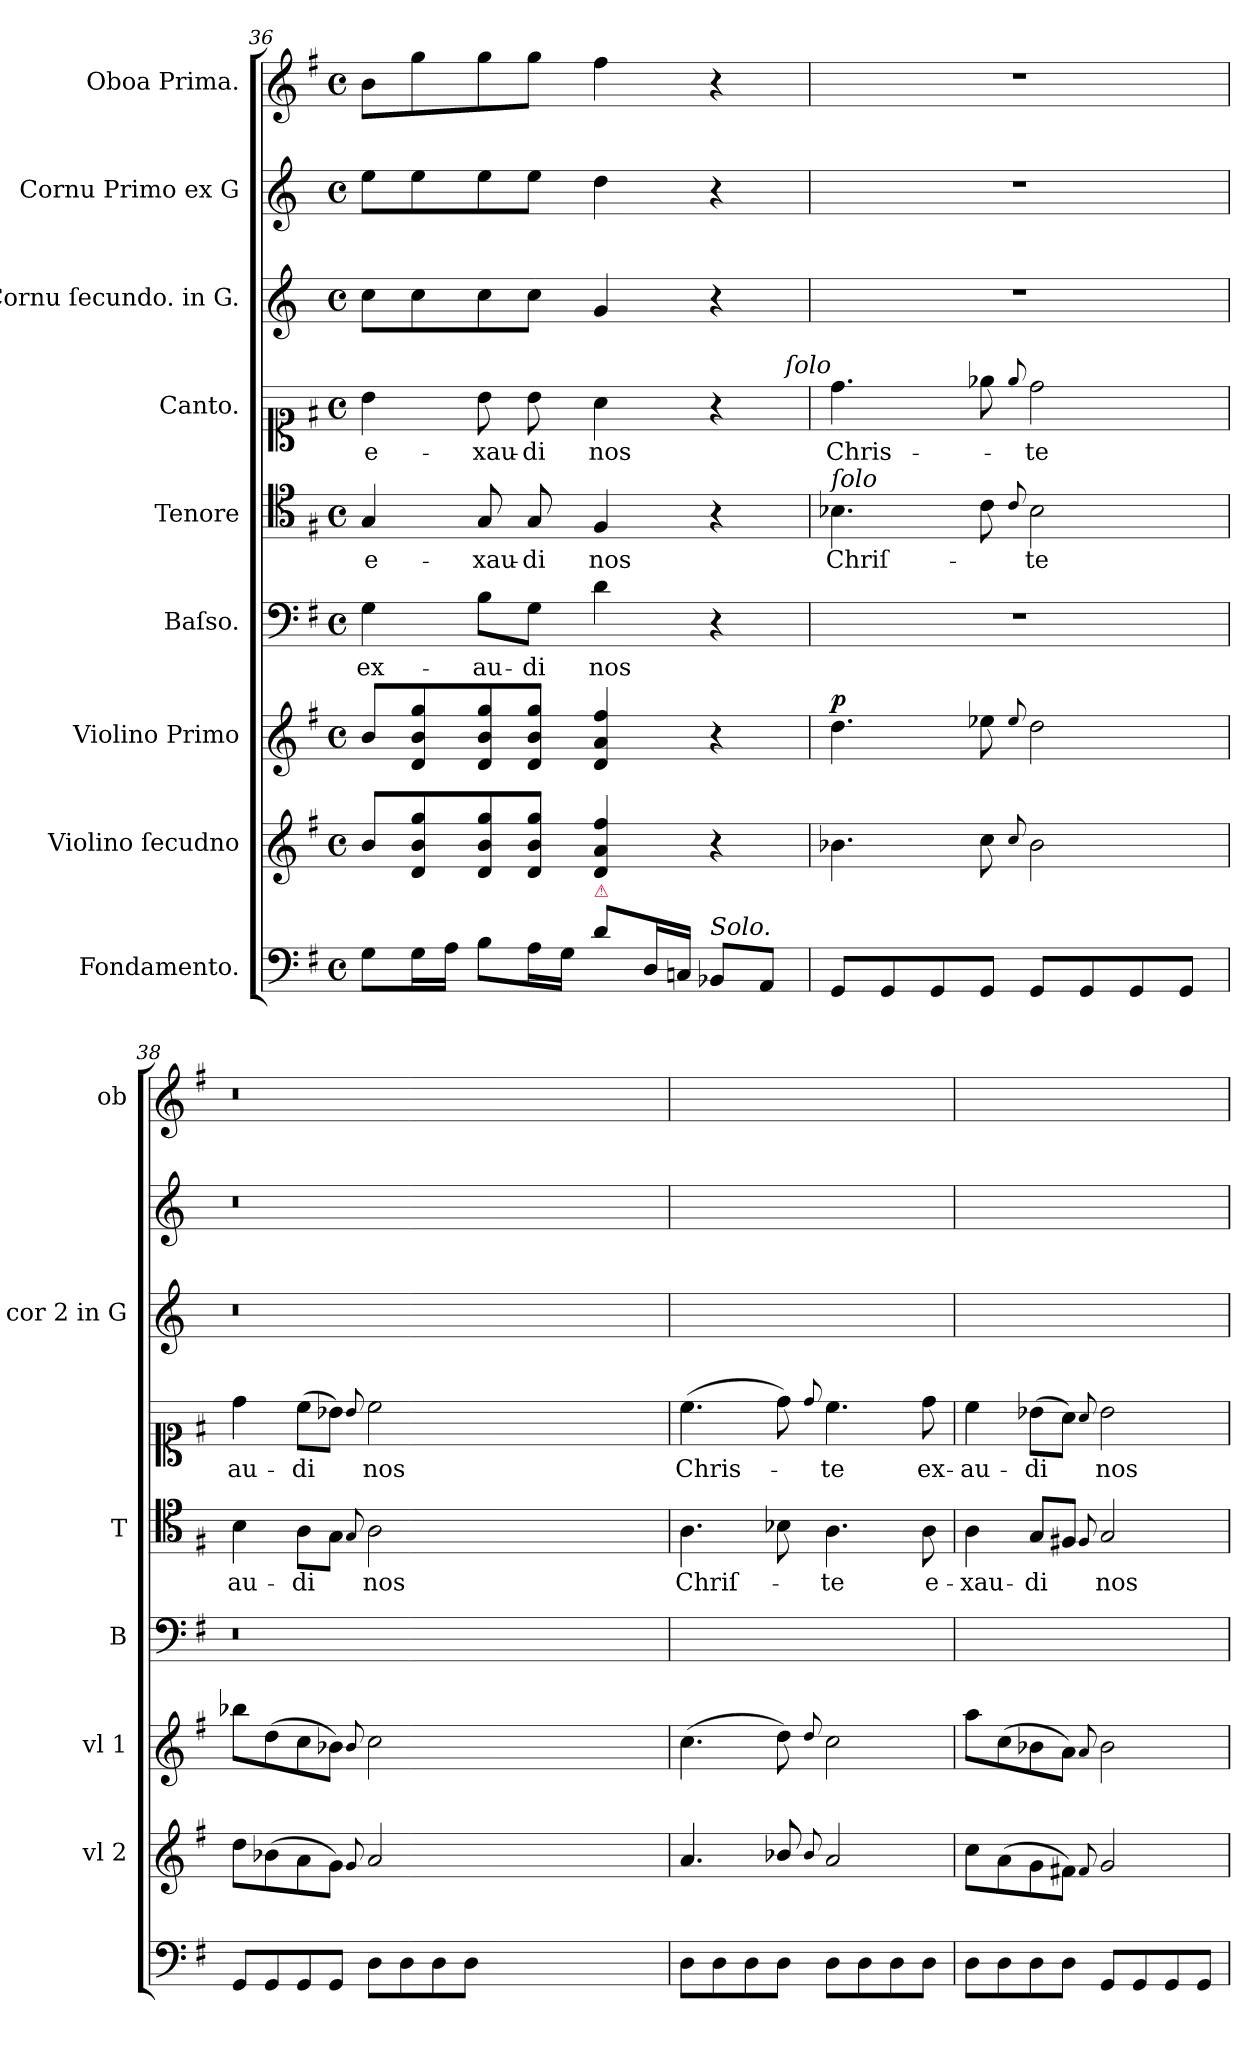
**kern	**kern	**dynam	**kern	**dynam	**kern	**text	**kern	**text	**kern	**text	**kern	**kern	**kern
*part9	*part8	*part8	*part7	*part7	*part6	*part6	*part5	*part5	*part4	*part4	*part3	*part2	*part1
*staff9	*staff8	*staff8	*staff7	*staff7	*staff6	*staff6	*staff5	*staff5	*staff4	*staff4	*staff3	*staff2	*staff1
*I"Fondamento.	*I"Violino ſecudno	*	*I"Violino Primo	*	*I"Baſso.	*	*I"Tenore	*	*I"Canto.	*	*I"Cornu ſecundo. in G.	*I"Cornu Primo ex G	*I"Oboa Prima.
*	*I'vl 2	*	*I'vl 1	*	*I'B	*	*I'T	*	*	*	*I'cor 2 in G	*	*I'ob
*clefF4	*clefG2	*	*clefG2	*	*clefF4	*	*clefC4	*	*clefC1	*	*clefG2	*clefG2	*clefG2
*	*	*	*	*	*	*	*	*	*	*	*ITrd3c5	*ITrd3c5	*
*k[f#]	*k[f#]	*	*k[f#]	*	*k[f#]	*	*k[f#]	*	*k[f#]	*	*k[f#]	*k[f#]	*k[f#]
*G:	*G:	*	*G:	*	*G:	*	*G:	*	*G:	*	*G:	*G:	*G:
*M4/4	*M4/4	*	*M4/4	*	*M4/4	*	*M4/4	*	*M4/4	*	*M4/4	*M4/4	*M4/4
*met(c)	*met(c)	*	*met(c)	*	*met(c)	*	*met(c)	*	*met(c)	*	*met(c)	*met(c)	*met(c)
=36	=36	=36	=36	=36	=36	=36	=36	=36	=36	=36	=36	=36	=36
8G\L	8b/L	.	8b/L	.	4G\	ex-	4G/	e-	4b\	e-	8g\L	8b\L	8b\L
16G\L	8d/ 8b/ 8gg/	.	8d/ 8b/ 8gg/	.	.	.	.	.	.	.	8g\	8b\	8gg\
16A\JJ	.	.	.	.	.	.	.	.	.	.	.	.	.
8B\L	8d/ 8b/ 8gg/	.	8d/ 8b/ 8gg/	.	8B\L	-au-	8G/	-xau-	8b\	-xau-	8g\	8b\	8gg\
16A\L	8d/ 8b/ 8gg/J	.	8d/ 8b/ 8gg/J	.	8G\J	-di	8G/	-di	8b\	-di	8g\J	8b\J	8gg\J
16G\JJ	.	.	.	.	.	.	.	.	.	.	.	.	.
!LO:TX:a:color=crimson:t=⚠	!	!	!	!	!	!	!	!	!	!	!	!	!
8d\L	4d/ 4a/ 4ff#/	.	4d/ 4a/ 4ff#/	.	4d\	nos	4F#/	nos	4a\	nos	4d/	4a\	4ff#\
16D/L	.	.	.	.	.	.	.	.	.	.	.	.	.
16Cn/JJ	.	.	.	.	.	.	.	.	.	.	.	.	.
!LO:TX:a:i:t=Solo.	!	!	!	!	!	!	!	!	!	!	!	!	!
8BB-X/L	4r	.	4r	.	4r	.	4r	.	4r	.	4r	4r	4r
8AA/J	.	.	.	.	.	.	.	.	.	.	.	.	.
=37	=37	=37	=37	=37	=37	=37	=37	=37	=37	=37	=37	=37	=37
!	!	!	!	!	!	!	!	!	!LO:TX:a:i:rj:t=ſolo	!	!	!	!
!	!	!	!	!	!	!	!LO:TX:a:i:t=ſolo	!	!	!	!	!	!
!	!	!LO:DY:a	!	!LO:DY:a	!	!	!	!	!	!	!	!	!
8GG/L	4.b-X\	pia&colon;	4.dd\	p	1r	.	4.B-X\	Chriſ-	4.dd\	Chris-	1r	1r	1r
8GG/	.	.	.	.	.	.	.	.	.	.	.	.	.
8GG/	.	.	.	.	.	.	.	.	.	.	.	.	.
8GG/J	8cc\	.	8ee-X\	.	.	.	8c\	.	8ee-X\	.	.	.	.
.	8qqcc/	.	8qqee-/	.	.	.	8qqc/	.	8qqee-/	.	.	.	.
8GG/L	2b-\	.	2dd\	.	.	.	2B-\	-te	2dd\	-te	.	.	.
8GG/	.	.	.	.	.	.	.	.	.	.	.	.	.
8GG/	.	.	.	.	.	.	.	.	.	.	.	.	.
8GG/J	.	.	.	.	.	.	.	.	.	.	.	.	.
=38	=38	=38	=38	=38	=38	=38	=38	=38	=38	=38	=38	=38	=38
8GG/L	8dd\L	.	8bb-X\L	.	0.r	.	4B\	au-	4dd\	au-	0.r	0.r	0.r
8GG/	(8b-X\	.	(8dd\	.	.	.	.	.	.	.	.	.	.
8GG/	8a\	.	8cc\	.	.	.	8A\L	-di	(8cc\L	-di	.	.	.
8GG/J	8g\J)	.	8b-X\J)	.	.	.	8G\J	.	8b-X\J)	.	.	.	.
.	8qqg/	.	8qqb-/	.	.	.	8qqG/	.	8qqb-/	.	.	.	.
8D\L	2a/	.	2cc\	.	.	.	2A\	nos	2cc\	nos	.	.	.
8D\	.	.	.	.	.	.	.	.	.	.	.	.	.
8D\	.	.	.	.	.	.	.	.	.	.	.	.	.
8D\J	.	.	.	.	.	.	.	.	.	.	.	.	.
0ryy	0ryy	.	0ryy	.	.	.	0ryy	.	0ryy	.	.	.	.
=39	=39	=39	=39	=39	=39	=39	=39	=39	=39	=39	=39	=39	=39
8D\L	4.a/	.	(4.cc\	.	1ryy	.	4.A\	Chriſ-	(4.cc\	Chris-	1ryy	1ryy	1ryy
8D\	.	.	.	.	.	.	.	.	.	.	.	.	.
8D\	.	.	.	.	.	.	.	.	.	.	.	.	.
8D\J	8b-X/	.	8dd\)	.	.	.	8B-X\	.	8dd\)	.	.	.	.
.	8qqb-/	.	8qqdd/	.	.	.	.	.	8qqdd/	.	.	.	.
8D\L	2a/	.	2cc\	.	.	.	4.A\	-te	4.cc\	-te	.	.	.
8D\	.	.	.	.	.	.	.	.	.	.	.	.	.
8D\	.	.	.	.	.	.	.	.	.	.	.	.	.
8D\J	.	.	.	.	.	.	8A\	e-	8dd\	ex-	.	.	.
=40	=40	=40	=40	=40	=40	=40	=40	=40	=40	=40	=40	=40	=40
8D\L	8cc\L	.	8aa\L	.	1ryy	.	4A\	-xau-	4cc\	-au-	1ryy	1ryy	1ryy
8D\	(8a\	.	(8cc\	.	.	.	.	.	.	.	.	.	.
8D\	8g\	.	8b-X\	.	.	.	8G/L	-di	(8b-X\L	-di	.	.	.
8D\J	8f#X\J)	.	8a\J)	.	.	.	8F#X/J	.	8a\J)	.	.	.	.
.	8qqf#/	.	8qqa/	.	.	.	8qqF#/	.	8qqa/	.	.	.	.
8GG/L	2g/	.	2b-\	.	.	.	2G/	nos	2b-\	nos	.	.	.
8GG/	.	.	.	.	.	.	.	.	.	.	.	.	.
8GG/	.	.	.	.	.	.	.	.	.	.	.	.	.
8GG/J	.	.	.	.	.	.	.	.	.	.	.	.	.
=	=	=	=	=	=	=	=	=	=	=	=	=	=
*-	*-	*-	*-	*-	*-	*-	*-	*-	*-	*-	*-	*-	*-
